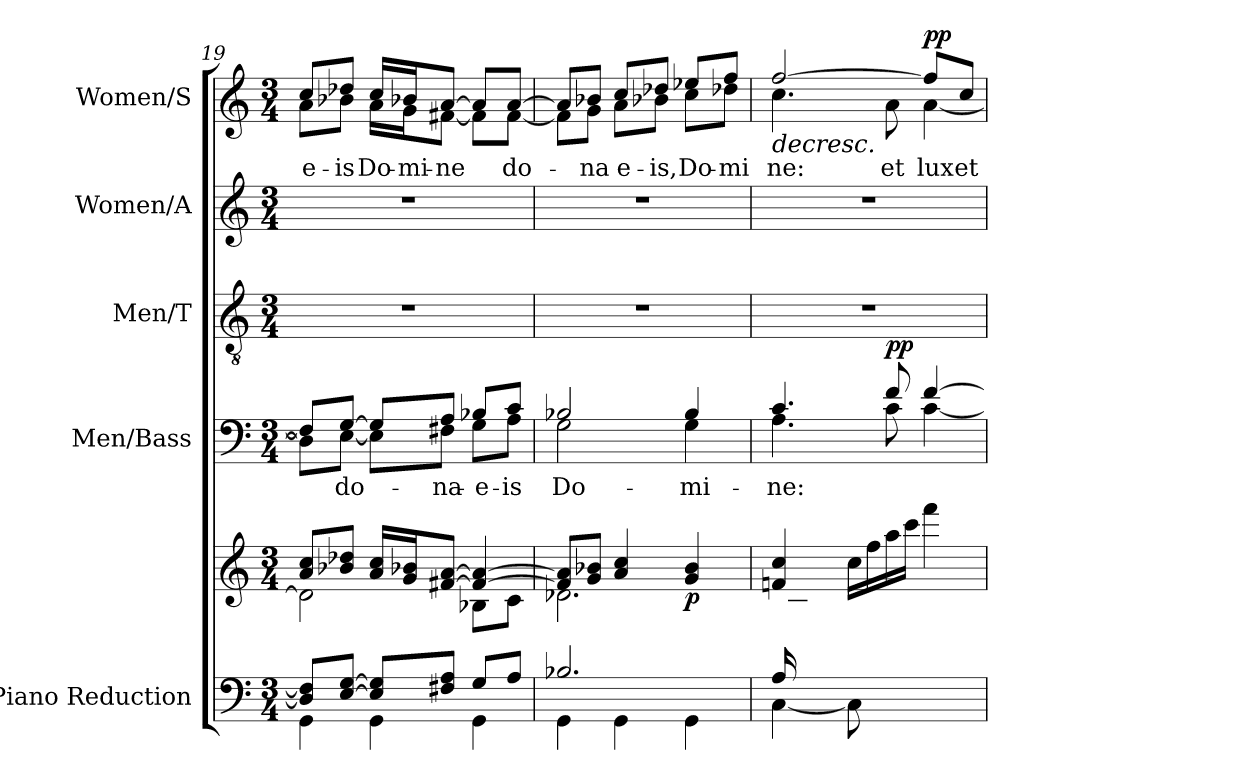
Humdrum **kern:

**kern	**kern	**dynam	**kern	**text	**dynam	**kern	**kern	**kern	**text	**dynam
*part5	*part5	*part5	*part4	*part4	*part4	*part3	*part2	*part1	*part1	*part1
*staff6	*staff5	*staff5/6	*staff4	*staff4	*staff4	*staff3	*staff2	*staff1	*staff1	*staff1
*I"Piano Reduction	*	*	*I"Men/Bass	*	*	*I"Men/T	*I"Women/A	*I"Women/S	*	*
*I'Pno	*	*	*	*	*	*	*	*	*	*
*clefF4	*clefG2	*	*clefF4	*	*	*clefGv2	*clefG2	*clefG2	*	*
*k[]	*k[]	*	*k[]	*	*	*k[]	*k[]	*k[]	*	*
*M3/4	*M3/4	*	*M3/4	*	*	*M3/4	*M3/4	*M3/4	*	*
=19	=19	=19	=19	=19	=19	=19	=19	=19	=19	=19
*^	*^	*	*^	*	*	*	*	*	*	*
!	!	!	!	!	!	!	!	!	!	!	!	!LO:LY:a	!
*	*	*	*	*	*	*	*	*	*	*	*^	*	*
8D#/] 8F#/]L	4GG\	8a/ 8cc/L	2d-\]	.	8F#/L]	8D#\L]	.	.	2.r	2.r	8cc/L	8a\L	e-	.
!	!	!	!	!	!	!	!LO:LY:a	!	!	!	!	!	!LO:LY:a	!
[8E/ [8G/J	.	8b-X/ 8dd-X/J	.	.	[8G/J	[8E\J	do-	.	.	.	8dd-X/J	8b-X\J	-is	.
!	!	!	!	!	!	!	!	!	!	!	!	!	!LO:LY:a	!
8E/] 8G/]L	4GG\	16a/ 16cc/LL	.	.	8G/L]	8E\L]	.	.	.	.	16cc/LL	16a\LL	Do-	.
!	!	!	!	!	!	!	!	!	!	!	!	!	!LO:LY:a	!
.	.	16g/ 16b-X/J	.	.	.	.	.	.	.	.	16b-X/J	16g\J	-mi-	.
!	!	!	!	!	!	!	!LO:LY:a	!	!	!	!	!	!LO:LY:a	!
8F#X/ 8A/J	.	[8f#X/ [8a/J	.	.	8A/J	8F#X\J	-na-	.	.	.	[8a/J	[8f#X\J	-ne	.
!	!	!	!	!	!	!	!LO:LY:a	!	!	!	!	!	!	!
8G/L	4GG\	4f#/_ 4a/_	8B-X\L	.	8B-X/L	8G\L	-e-	.	.	.	8a/L]	8f#\L]	.	.
!	!	!	!	!	!	!	!LO:LY:a	!	!	!	!	!	!LO:LY:a	!
8A/J	.	.	8c\J	.	8c/J	8A\J	-is	.	.	.	[8a/J	[8f#\J	do-	.
=20	=20	=20	=20	=20	=20	=20	=20	=20	=20	=20	=20	=20	=20	=20
!	!	!	!	!	!	!	!LO:LY:a	!	!	!	!	!	!	!
2.B-X/	4GG\	8f#/] 8a/]L	2.d-X\	.	2B-X/	2G\	Do-	.	2.r	2.r	8a/L]	8f#\L]	.	.
!	!	!	!	!	!	!	!	!	!	!	!	!	!LO:LY:a	!
.	.	8g/ 8b-X/J	.	.	.	.	.	.	.	.	8b-X/J	8g\J	-na	.
!	!	!	!	!	!	!	!	!	!	!	!	!	!LO:LY:a	!
.	4GG\	4a/ 4cc/	.	.	.	.	.	.	.	.	8cc/L	8a\L	e-	.
!	!	!	!	!	!	!	!	!	!	!	!	!	!LO:LY:a	!
.	.	.	.	.	.	.	.	.	.	.	8dd-X/J	8b-X\J	-is,	.
!	!	!	!	!LO:DY:b	!	!	!LO:LY:a	!	!	!	!	!	!LO:LY:a	!
.	4GG\	4g/ 4b-/	.	p	4B-/	4G\	mi-	.	.	.	8ee-X/L	8cc\L	Do-	.
!	!	!	!	!	!	!	!	!	!	!	!	!	!LO:LY:a	!
.	.	.	.	.	.	.	.	.	.	.	8ff/J	8dd-X\J	-mi	.
!!LO:LB:g=z	!!
=21	=21	=21	=21	=21	=21	=21	=21	=21	=21	=21	=21	=21	=21	=21
!	!	!	!	!	!	!	!LO:LY:a	!	!	!	!	!	!LO:LY:a	!LO:HP:b
!	!	!	!	!	!	!	!	!	!	!	!	!	!LO:LY:b	!
(>16A/LL	[4C\	4fn/ 4cc/	16ryy	.	4.c/	4.A\	-ne:	.	2.r	2.r	[2ff/	4.cc\	ne:	>
2ryy	.	.	16c\	.	.	.	.	.	.	.	.	.	.	.
.	.	.	16f\	.	.	.	.	.	.	.	.	.	.	.
.	.	.	16a\JJ	.	.	.	.	.	.	.	.	.	.	.
.	8C\]	2ryy	16cc\LL	.	.	.	.	.	.	.	.	.	.	.
.	.	.	16ff\	.	.	.	.	.	.	.	.	.	.	.
!	!	!	!	!	!	!	!	!LO:DY:b	!	!	!	!	!LO:LY:b	!
.	8ryy	.	16aa\	.	8f/	8c\	.	pp	.	.	.	8a\	et	.
.	.	.	16ccc\JJ	.	.	.	.	.	.	.	.	.	.	.
!	!	!	!	!	!	!	!	!	!	!	!	!	!LO:LY:b	!LO:DY:a
.	4ryy	.	4fff\)	.	[4f/	[4c\	.	.	.	.	8ff/L]	[4a\	lux	pp
8.ryy	.	.	.	.	.	.	.	.	.	.	.	.	.	.
!	!	!	!	!	!	!	!	!	!	!	!	!	!LO:LY:a	!
.	.	.	.	.	.	.	.	.	.	.	8cc/J	.	et	.
*v	*v	*	*	*	*v	*v	*	*	*	*	*v	*v	*	*
*	*v	*v	*	*	*	*	*	*	*	*	*
.	.	.	.	.	.	.	.	.	.	]
=	=	=	=	=	=	=	=	=	=	=
*-	*-	*-	*-	*-	*-	*-	*-	*-	*-	*-
